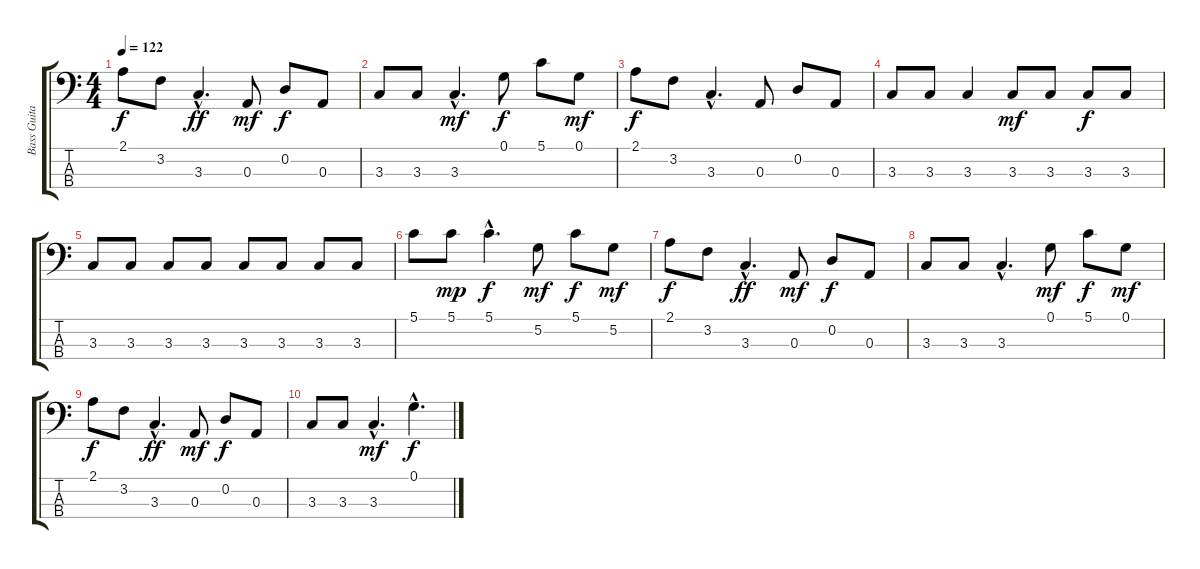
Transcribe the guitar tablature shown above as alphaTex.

\track ("Bass Guitar" "Bass Guita") {instrument electricbassfinger}
\staff {score tabs}
\tuning (G2 D2 A1 E1) {hide}
\ts (4 4)
\tempo 122
\clef f4
\ks c
2.1.8{dy f} 3.2.8 3.3{hac}.4{d dy ff} 0.3.8{dy mf} 0.2.8{dy f} 0.3.8 |
3.3.8 3.3.8 3.3{hac}.4{d dy mf} 0.1.8{dy f} 5.1.8 0.1.8{dy mf} |
2.1.8{dy f} 3.2.8 3.3{hac}.4{d} 0.3.8 0.2.8 0.3.8 |
3.3.8 3.3.8 3.3.4 3.3.8{dy mf} 3.3.8 3.3.8{dy f} 3.3.8 |
3.3.8 3.3.8 3.3.8 3.3.8 3.3.8 3.3.8 3.3.8 3.3.8 |
5.1.8 5.1.8{dy mp} 5.1{hac}.4{d dy f} 5.2.8{dy mf} 5.1.8{dy f} 5.2.8{dy mf} |
2.1.8{dy f} 3.2.8 3.3{hac}.4{d dy ff} 0.3.8{dy mf} 0.2.8{dy f} 0.3.8 |
3.3.8 3.3.8 3.3{hac}.4{d} 0.1.8{dy mf} 5.1.8{dy f} 0.1.8{dy mf} |
2.1.8{dy f} 3.2.8 3.3{hac}.4{d dy ff} 0.3.8{dy mf} 0.2.8{dy f} 0.3.8 |
3.3.8 3.3.8 3.3{hac}.4{d dy mf} 0.1{hac}.4{d dy f}
